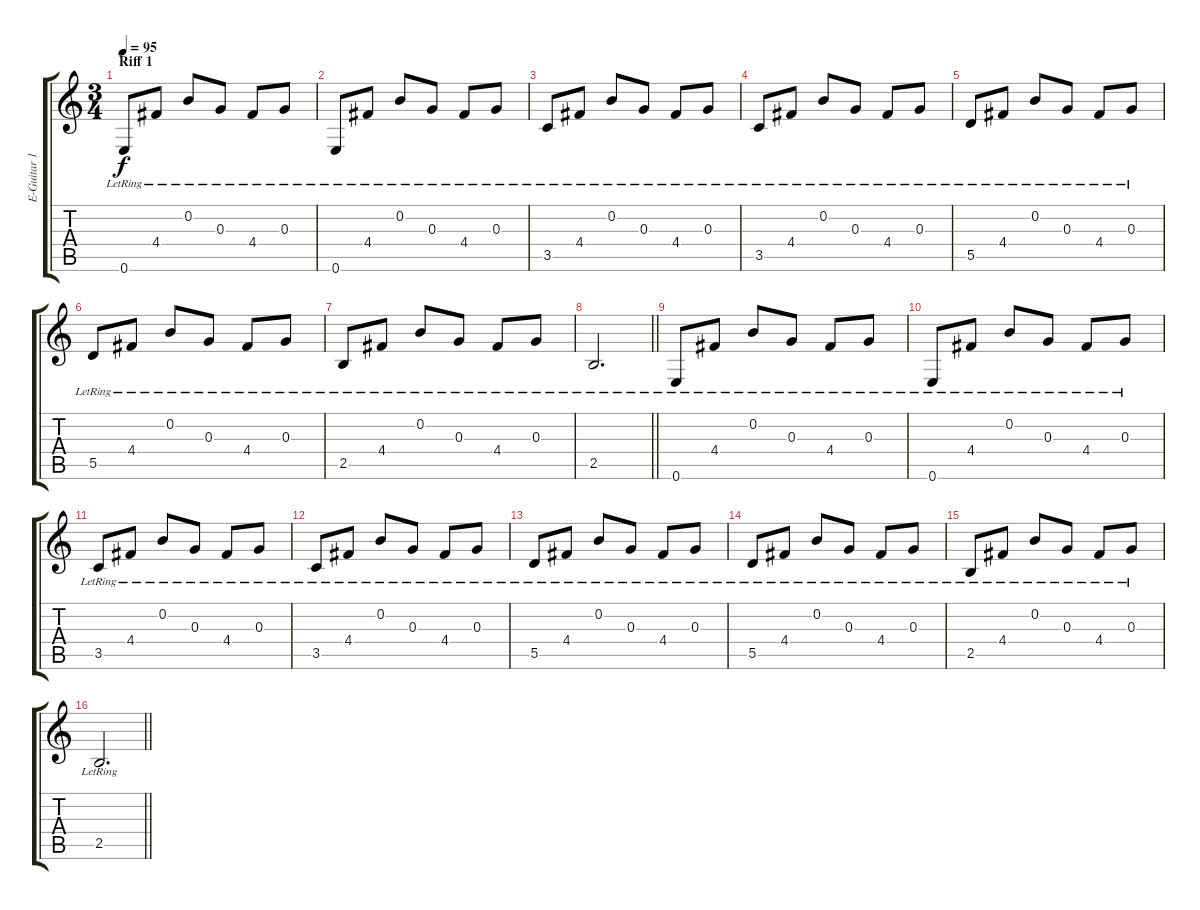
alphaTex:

\track ("E-Guitar 1" "E-Guitar 1") {instrument distortionguitar}
\staff {score tabs}
\tuning (E4 B3 G3 D3 A2 E2) {hide}
\ts (3 4)
\section ("" "Riff 1")
\tempo 95
\clef g2
\ks c
0.6{lr}.8{dy f} 4.4{lr}.8 0.2{lr}.8 0.3{lr}.8 4.4{lr}.8 0.3{lr}.8 |
0.6{lr}.8 4.4{lr}.8 0.2{lr}.8 0.3{lr}.8 4.4{lr}.8 0.3{lr}.8 |
3.5{lr}.8 4.4{lr}.8 0.2{lr}.8 0.3{lr}.8 4.4{lr}.8 0.3{lr}.8 |
3.5{lr}.8 4.4{lr}.8 0.2{lr}.8 0.3{lr}.8 4.4{lr}.8 0.3{lr}.8 |
5.5{lr}.8 4.4{lr}.8 0.2{lr}.8 0.3{lr}.8 4.4{lr}.8 0.3{lr}.8 |
5.5{lr}.8 4.4{lr}.8 0.2{lr}.8 0.3{lr}.8 4.4{lr}.8 0.3{lr}.8 |
2.5{lr}.8 4.4{lr}.8 0.2{lr}.8 0.3{lr}.8 4.4{lr}.8 0.3{lr}.8 |
\barLineRight lightlight
2.5{lr}.2{d} |
0.6{lr}.8 4.4{lr}.8 0.2{lr}.8 0.3{lr}.8 4.4{lr}.8 0.3{lr}.8 |
0.6{lr}.8 4.4{lr}.8 0.2{lr}.8 0.3{lr}.8 4.4{lr}.8 0.3{lr}.8 |
3.5{lr}.8 4.4{lr}.8 0.2{lr}.8 0.3{lr}.8 4.4{lr}.8 0.3{lr}.8 |
3.5{lr}.8 4.4{lr}.8 0.2{lr}.8 0.3{lr}.8 4.4{lr}.8 0.3{lr}.8 |
5.5{lr}.8 4.4{lr}.8 0.2{lr}.8 0.3{lr}.8 4.4{lr}.8 0.3{lr}.8 |
5.5{lr}.8 4.4{lr}.8 0.2{lr}.8 0.3{lr}.8 4.4{lr}.8 0.3{lr}.8 |
2.5{lr}.8 4.4{lr}.8 0.2{lr}.8 0.3{lr}.8 4.4{lr}.8 0.3{lr}.8 |
\barLineRight lightlight
2.5{lr}.2{d}
